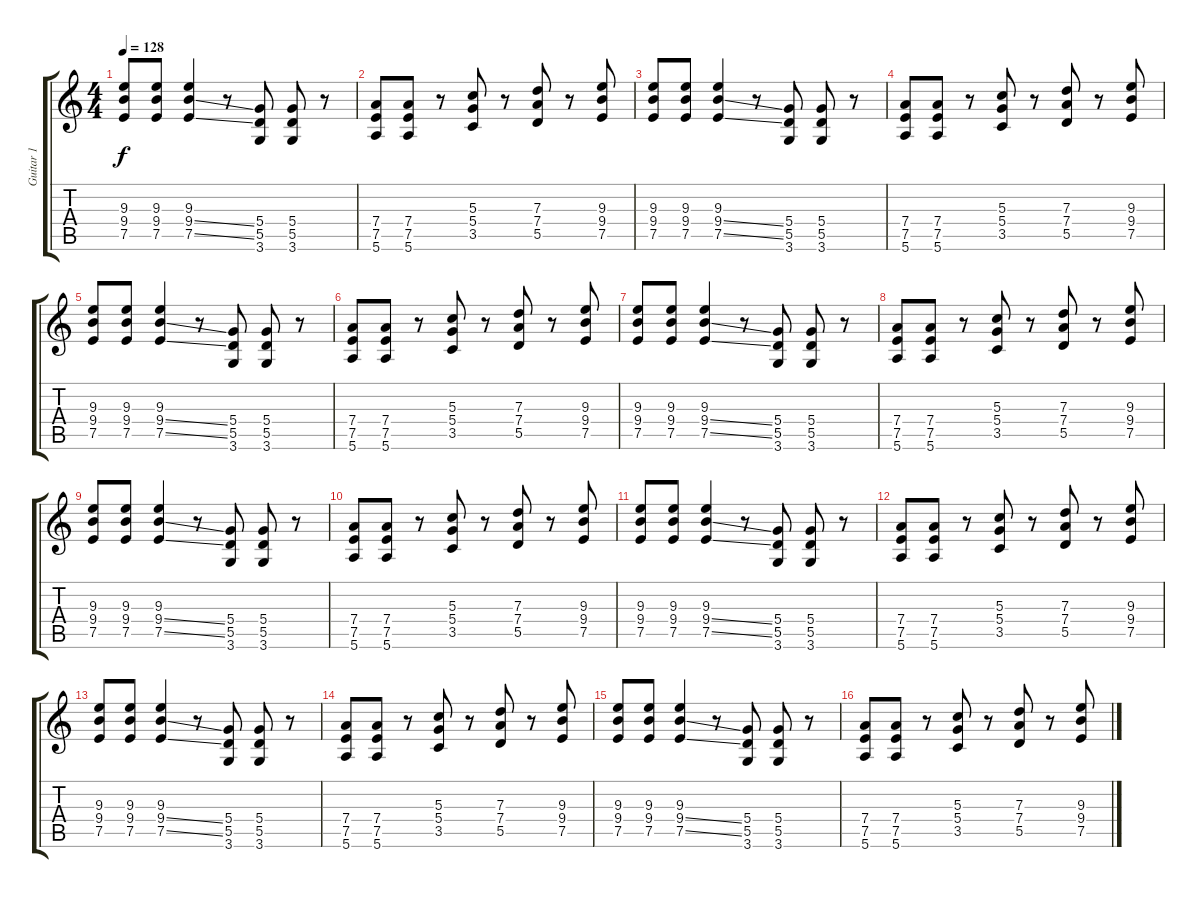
\track ("Guitar 1" "Guitar 1") {instrument distortionguitar}
\staff {score tabs}
\tuning (E4 B3 G3 D3 A2 E2) {hide}
\ts (4 4)
\tempo 128
\clef g2
\ks c
(9.3 9.4 7.5).8{dy f} (9.3 9.4 7.5).8 (9.3 9.4{ss} 7.5{ss}).4 r.8 (5.4 5.5 3.6).8 (5.4 5.5 3.6).8 r.8 |
(7.4 7.5 5.6).8 (7.4 7.5 5.6).8 r.8 (5.3 5.4 3.5).8 r.8 (7.3 7.4 5.5).8 r.8 (9.3 9.4 7.5).8 |
(9.3 9.4 7.5).8 (9.3 9.4 7.5).8 (9.3 9.4{ss} 7.5{ss}).4 r.8 (5.4 5.5 3.6).8 (5.4 5.5 3.6).8 r.8 |
(7.4 7.5 5.6).8 (7.4 7.5 5.6).8 r.8 (5.3 5.4 3.5).8 r.8 (7.3 7.4 5.5).8 r.8 (9.3 9.4 7.5).8 |
(9.3 9.4 7.5).8 (9.3 9.4 7.5).8 (9.3 9.4{ss} 7.5{ss}).4 r.8 (5.4 5.5 3.6).8 (5.4 5.5 3.6).8 r.8 |
(7.4 7.5 5.6).8 (7.4 7.5 5.6).8 r.8 (5.3 5.4 3.5).8 r.8 (7.3 7.4 5.5).8 r.8 (9.3 9.4 7.5).8 |
(9.3 9.4 7.5).8 (9.3 9.4 7.5).8 (9.3 9.4{ss} 7.5{ss}).4 r.8 (5.4 5.5 3.6).8 (5.4 5.5 3.6).8 r.8 |
(7.4 7.5 5.6).8 (7.4 7.5 5.6).8 r.8 (5.3 5.4 3.5).8 r.8 (7.3 7.4 5.5).8 r.8 (9.3 9.4 7.5).8 |
(9.3 9.4 7.5).8 (9.3 9.4 7.5).8 (9.3 9.4{ss} 7.5{ss}).4 r.8 (5.4 5.5 3.6).8 (5.4 5.5 3.6).8 r.8 |
(7.4 7.5 5.6).8 (7.4 7.5 5.6).8 r.8 (5.3 5.4 3.5).8 r.8 (7.3 7.4 5.5).8 r.8 (9.3 9.4 7.5).8 |
(9.3 9.4 7.5).8 (9.3 9.4 7.5).8 (9.3 9.4{ss} 7.5{ss}).4 r.8 (5.4 5.5 3.6).8 (5.4 5.5 3.6).8 r.8 |
(7.4 7.5 5.6).8 (7.4 7.5 5.6).8 r.8 (5.3 5.4 3.5).8 r.8 (7.3 7.4 5.5).8 r.8 (9.3 9.4 7.5).8 |
(9.3 9.4 7.5).8 (9.3 9.4 7.5).8 (9.3 9.4{ss} 7.5{ss}).4 r.8 (5.4 5.5 3.6).8 (5.4 5.5 3.6).8 r.8 |
(7.4 7.5 5.6).8 (7.4 7.5 5.6).8 r.8 (5.3 5.4 3.5).8 r.8 (7.3 7.4 5.5).8 r.8 (9.3 9.4 7.5).8 |
(9.3 9.4 7.5).8 (9.3 9.4 7.5).8 (9.3 9.4{ss} 7.5{ss}).4 r.8 (5.4 5.5 3.6).8 (5.4 5.5 3.6).8 r.8 |
(7.4 7.5 5.6).8 (7.4 7.5 5.6).8 r.8 (5.3 5.4 3.5).8 r.8 (7.3 7.4 5.5).8 r.8 (9.3 9.4 7.5).8
